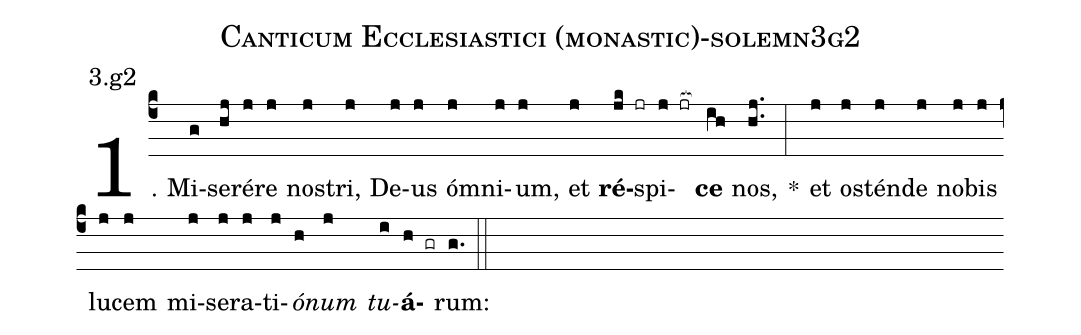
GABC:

name: Canticum Ecclesiastici (monastic)-solemn3g2;
annotation: 3.g2;
%%
(c4)1. Mi(g)se(hj)ré(j)re(j) nos(j)tri,(j) De(j)us(j) óm(j)ni(j)um,(j) et(j) <b>ré</b>(jk jr)spi(j jr[ocb:1{])<b>ce</b>(ih[ocb:0}]) nos,(hj..) *(:) et(j) os(j)tén(j)de(j) no(j)bis(j) lu(j)cem(j) mi(j)se(j)ra(j)ti(j)<i>ó</i>(h)<i>num</i>(j) <i>tu</i>(i)<b>á</b>(h gr)rum:(g.) (::)
